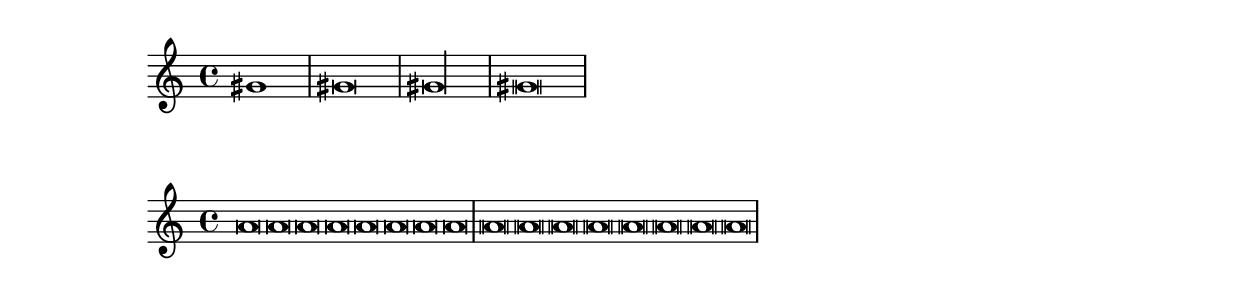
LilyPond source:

\version "2.17.6"

\header  {
  texidoc = "LilyPond knows that breves and longas are wider than whole notes
  (because of vertical lines on their sides).  Breves and longas don't collide
  with accidentals, barlines, neighbor notes etc.  The distance between
  accidental and note is the same for whole notes, breves and longas."
}

{ 
  gis'1
  gis'\breve*1/2
  gis'\longa*1/4
  \override NoteHead.style = #'altdefault 
  gis'\breve*1/2
}

\score {
    \new Staff {
      \repeat unfold 8 { a'\breve*1/16 }
      \override NoteHead.style = #'altdefault 
      \repeat unfold 8 { a'\breve*1/16 }
    }
    \layout {
        \context {
            \Score
            \override SpacingSpanner.common-shortest-duration = #(ly:make-moment 1 1 )
        }
    }
}
